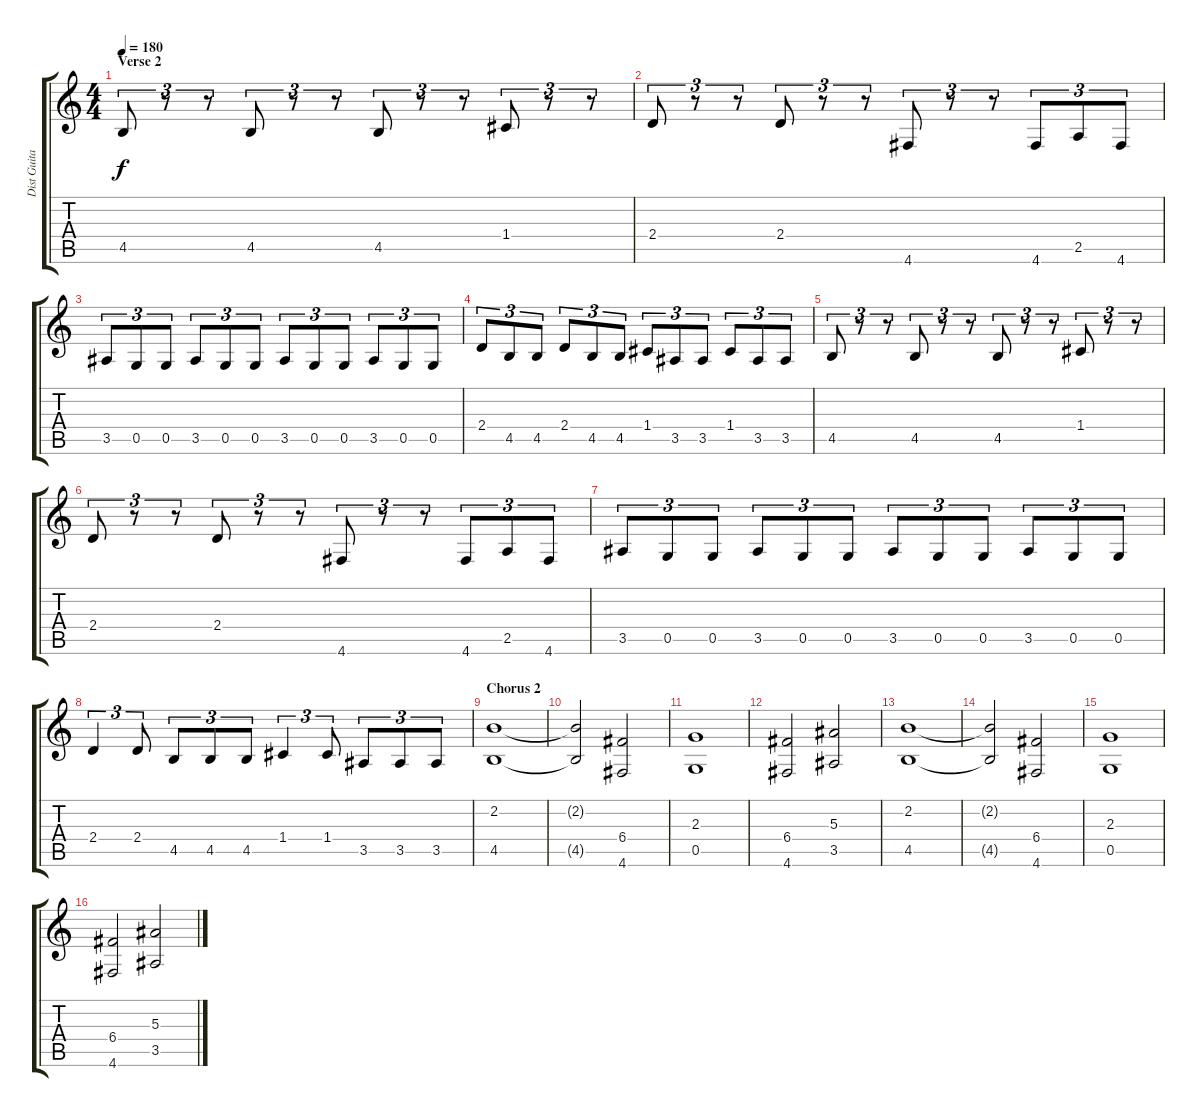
\track ("Dist Guitar 2" "Dist Guita") {instrument distortionguitar}
\staff {score tabs}
\tuning (D4 A3 F3 C3 G2 D2) {hide}
\ts (4 4)
\section ("" "Verse 2")
\tempo 180
\clef g2
\ks c
4.5.8{tu (3 2) dy f} r.8{tu (3 2)} r.8{tu (3 2)} 4.5.8{tu (3 2)} r.8{tu (3 2)} r.8{tu (3 2)} 4.5.8{tu (3 2)} r.8{tu (3 2)} r.8{tu (3 2)} 1.4.8{tu (3 2)} r.8{tu (3 2)} r.8{tu (3 2)} |
2.4.8{tu (3 2)} r.8{tu (3 2)} r.8{tu (3 2)} 2.4.8{tu (3 2)} r.8{tu (3 2)} r.8{tu (3 2)} 4.6.8{tu (3 2)} r.8{tu (3 2)} r.8{tu (3 2)} 4.6.8{tu (3 2)} 2.5.8{tu (3 2)} 4.6.8{tu (3 2)} |
3.5.8{tu (3 2)} 0.5.8{tu (3 2)} 0.5.8{tu (3 2)} 3.5.8{tu (3 2)} 0.5.8{tu (3 2)} 0.5.8{tu (3 2)} 3.5.8{tu (3 2)} 0.5.8{tu (3 2)} 0.5.8{tu (3 2)} 3.5.8{tu (3 2)} 0.5.8{tu (3 2)} 0.5.8{tu (3 2)} |
2.4.8{tu (3 2)} 4.5.8{tu (3 2)} 4.5.8{tu (3 2)} 2.4.8{tu (3 2)} 4.5.8{tu (3 2)} 4.5.8{tu (3 2)} 1.4.8{tu (3 2)} 3.5.8{tu (3 2)} 3.5.8{tu (3 2)} 1.4.8{tu (3 2)} 3.5.8{tu (3 2)} 3.5.8{tu (3 2)} |
4.5.8{tu (3 2)} r.8{tu (3 2)} r.8{tu (3 2)} 4.5.8{tu (3 2)} r.8{tu (3 2)} r.8{tu (3 2)} 4.5.8{tu (3 2)} r.8{tu (3 2)} r.8{tu (3 2)} 1.4.8{tu (3 2)} r.8{tu (3 2)} r.8{tu (3 2)} |
2.4.8{tu (3 2)} r.8{tu (3 2)} r.8{tu (3 2)} 2.4.8{tu (3 2)} r.8{tu (3 2)} r.8{tu (3 2)} 4.6.8{tu (3 2)} r.8{tu (3 2)} r.8{tu (3 2)} 4.6.8{tu (3 2)} 2.5.8{tu (3 2)} 4.6.8{tu (3 2)} |
3.5.8{tu (3 2)} 0.5.8{tu (3 2)} 0.5.8{tu (3 2)} 3.5.8{tu (3 2)} 0.5.8{tu (3 2)} 0.5.8{tu (3 2)} 3.5.8{tu (3 2)} 0.5.8{tu (3 2)} 0.5.8{tu (3 2)} 3.5.8{tu (3 2)} 0.5.8{tu (3 2)} 0.5.8{tu (3 2)} |
2.4.4{tu (3 2)} 2.4.8{tu (3 2)} 4.5.8{tu (3 2)} 4.5.8{tu (3 2)} 4.5.8{tu (3 2)} 1.4.4{tu (3 2)} 1.4.8{tu (3 2)} 3.5.8{tu (3 2)} 3.5.8{tu (3 2)} 3.5.8{tu (3 2)} |
\section ("" "Chorus 2")
(2.2 4.5).1 |
(2.2{t} 4.5{t}).2 (6.4 4.6).2 |
(2.3 0.5).1 |
(6.4 4.6).2 (5.3 3.5).2 |
(2.2 4.5).1 |
(2.2{t} 4.5{t}).2 (6.4 4.6).2 |
(2.3 0.5).1 |
(6.4 4.6).2 (5.3 3.5).2
